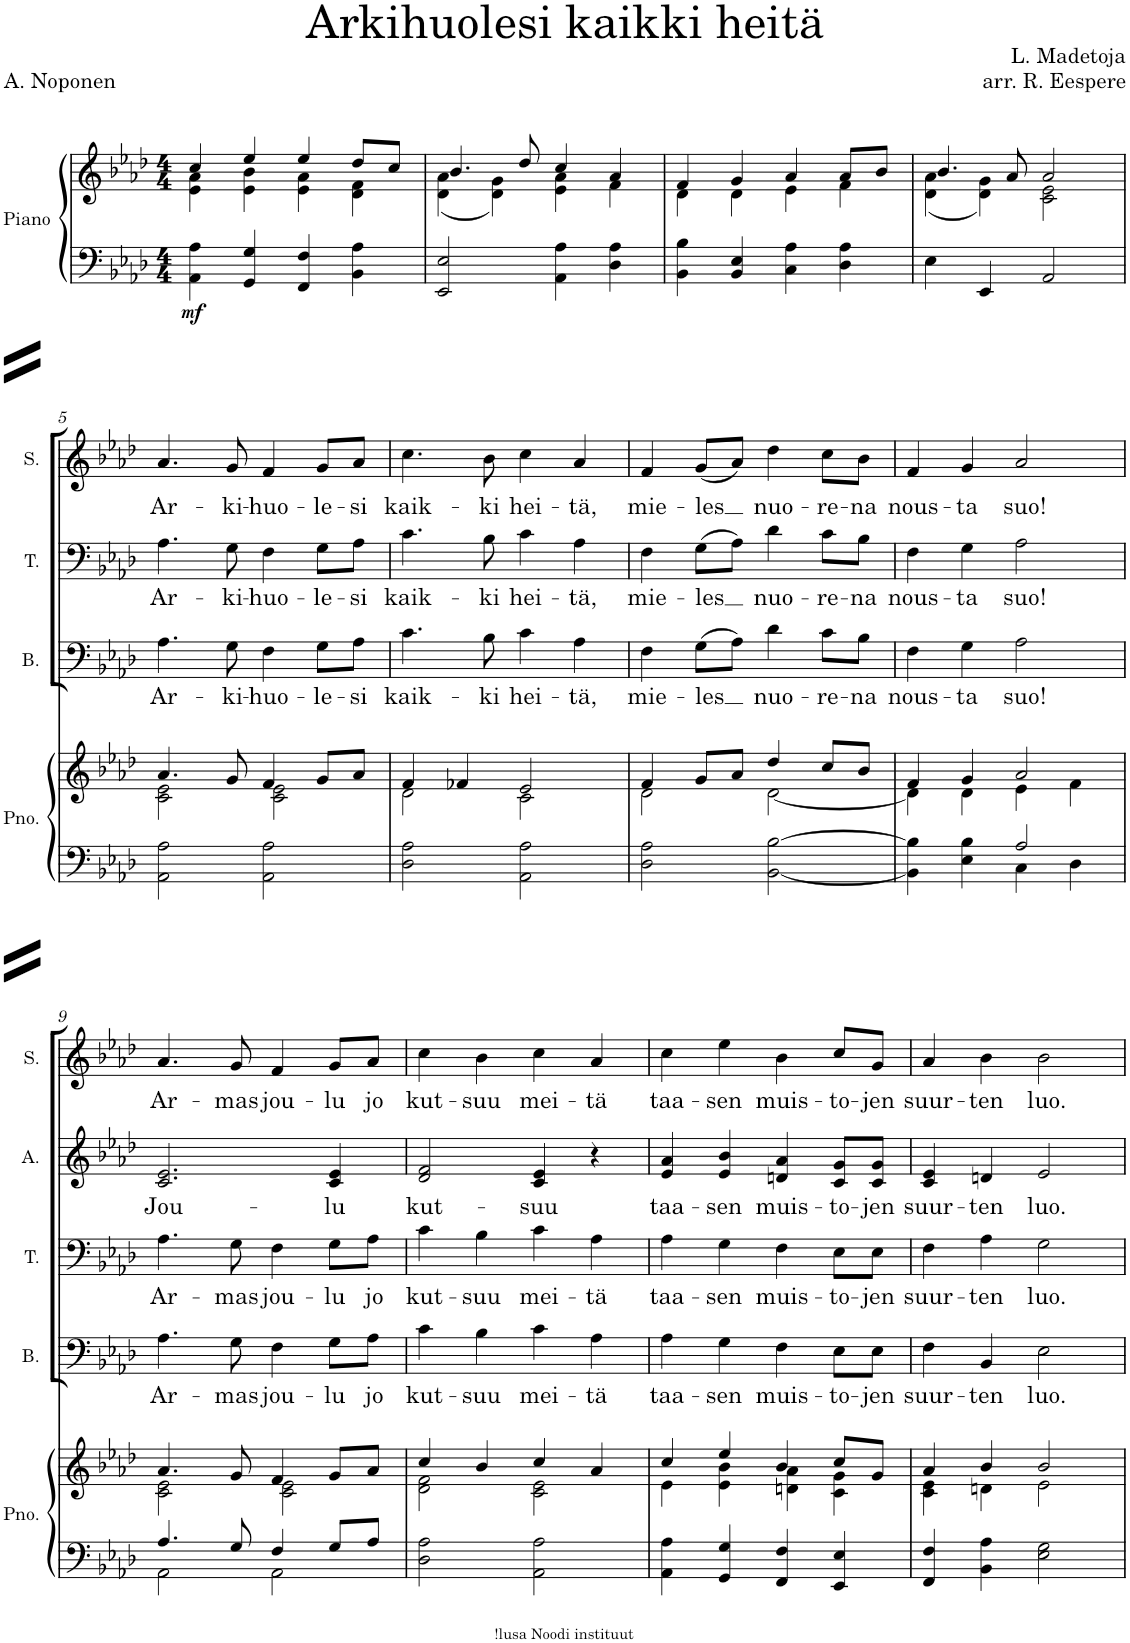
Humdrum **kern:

**kern	**kern	**dynam	**kern	**text	**kern	**text	**kern	**text	**kern	**text
*part5	*part5	*part5	*part4	*part4	*part3	*part3	*part2	*part2	*part1	*part1
*staff6	*staff5	*staff5/6	*staff4	*staff4	*staff3	*staff3	*staff2	*staff2	*staff1	*staff1
*I"Piano	*	*	*I"Bass	*	*I"Tenor	*	*I"Alto	*	*I"Soprano	*
*I'Pno.	*	*	*I'B.	*	*I'T.	*	*I'A.	*	*I'S.	*
*clefF4	*clefG2	*	*clefF4	*	*clefF4	*	*clefG2	*	*clefG2	*
*	*	*	*	*	*	*	*Trd1c2	*	*	*
*k[b-e-a-d-]	*k[b-e-a-d-]	*	*k[b-e-a-d-]	*	*k[b-e-a-d-]	*	*k[b-e-a-d-]	*	*k[b-e-a-d-]	*
*M4/4	*M4/4	*	*M4/4	*	*M4/4	*	*M4/4	*	*M4/4	*
=1	=1	=1	=1	=1	=1	=1	=1	=1	=1	=1
*	*^	*	*	*	*	*	*	*	*	*
!	!	!	!LO:DY:b=2	!	!	!	!	!	!	!	!
4AA-\ 4A-\	4cc/	4e-\ 4a-\	mf	1r	.	1r	.	1r	.	1r	.
4GG/ 4G/	4ee-/	4e-\ 4b-\	.	.	.	.	.	.	.	.	.
4FF/ 4F/	4ee-/	4e-\ 4a-\	.	.	.	.	.	.	.	.	.
4BB-\ 4A-\	8dd-/L	4d-\ 4f\	.	.	.	.	.	.	.	.	.
.	8cc/J	.	.	.	.	.	.	.	.	.	.
=2	=2	=2	=2	=2	=2	=2	=2	=2	=2	=2	=2
2EE-/ 2E-/	4.b-/	(4d-\ 4a-\	.	1r	.	1r	.	1r	.	1r	.
.	.	4d-\ 4g\)	.	.	.	.	.	.	.	.	.
.	8dd-/	.	.	.	.	.	.	.	.	.	.
4AA-\ 4A-\	4cc/	4e-\ 4a-\	.	.	.	.	.	.	.	.	.
4D-\ 4A-\	4a-/	4f\	.	.	.	.	.	.	.	.	.
=3	=3	=3	=3	=3	=3	=3	=3	=3	=3	=3	=3
4BB-\ 4B-\	4f/	4d-\	.	1r	.	1r	.	1r	.	1r	.
4BB-/ 4E-/	4g/	4d-\	.	.	.	.	.	.	.	.	.
4C\ 4A-\	4a-/	4e-\	.	.	.	.	.	.	.	.	.
4D-\ 4A-\	8a-/L	4f\	.	.	.	.	.	.	.	.	.
.	8b-/J	.	.	.	.	.	.	.	.	.	.
=4	=4	=4	=4	=4	=4	=4	=4	=4	=4	=4	=4
4E-\	4.b-/	(4d-\ 4a-\	.	1r	.	1r	.	1r	.	1r	.
4EE-/	.	4d-\ 4g\)	.	.	.	.	.	.	.	.	.
.	8a-/	.	.	.	.	.	.	.	.	.	.
2AA-/	2a-/	2c\ 2e-\	.	.	.	.	.	.	.	.	.
!!LO:LB:g=z
=5	=5	=5	=5	=5	=5	=5	=5	=5	=5	=5	=5
!	!	!	!	!	!LO:LY:b	!	!LO:LY:b	!	!	!	!LO:LY:b
2AA-\ 2A-\	4.a-/	2c\ 2e-\	.	4.A-\	Ar-	4.A-\	Ar-	1r	.	4.a-/	Ar-
!	!	!	!	!	!LO:LY:b	!	!LO:LY:b	!	!	!	!LO:LY:b
.	8g/	.	.	8G\	-ki-	8G\	-ki-	.	.	8g/	-ki-
!	!	!	!	!	!LO:LY:b	!	!LO:LY:b	!	!	!	!LO:LY:b
2AA-\ 2A-\	4f/	2c\ 2e-\	.	4F\	-huo-	4F\	-huo-	.	.	4f/	-huo-
!	!	!	!	!	!LO:LY:b	!	!LO:LY:b	!	!	!	!LO:LY:b
.	8g/L	.	.	8G\L	-le-	8G\L	-le-	.	.	8g/L	-le-
!	!	!	!	!	!LO:LY:b	!	!LO:LY:b	!	!	!	!LO:LY:b
.	8a-/J	.	.	8A-\J	-si	8A-\J	-si	.	.	8a-/J	-si
=6	=6	=6	=6	=6	=6	=6	=6	=6	=6	=6	=6
!	!	!	!	!	!LO:LY:b	!	!LO:LY:b	!	!	!	!LO:LY:b
2D-\ 2A-\	4f/	2d-\	.	4.c\	kaik-	4.c\	kaik-	1r	.	4.cc\	kaik-
.	4f-X/	.	.	.	.	.	.	.	.	.	.
!	!	!	!	!	!LO:LY:b	!	!LO:LY:b	!	!	!	!LO:LY:b
.	.	.	.	8B-\	-ki	8B-\	-ki	.	.	8b-\	-ki
!	!	!	!	!	!LO:LY:b	!	!LO:LY:b	!	!	!	!LO:LY:b
2AA-\ 2A-\	2e-/	2c\	.	4c\	hei-	4c\	hei-	.	.	4cc\	hei-
!	!	!	!	!	!LO:LY:b	!	!LO:LY:b	!	!	!	!LO:LY:b
.	.	.	.	4A-\	-tä,	4A-\	-tä,	.	.	4a-/	-tä,
=7	=7	=7	=7	=7	=7	=7	=7	=7	=7	=7	=7
!	!	!	!	!	!LO:LY:b	!	!LO:LY:b	!	!	!	!LO:LY:b
2D-\ 2A-\	4f/	2d-\	.	4F\	mie-	4F\	mie-	1r	.	4f/	mie-
!	!	!	!	!	!LO:LY:b	!	!LO:LY:b	!	!	!	!LO:LY:b
.	8g/L	.	.	(8G\L	-les	(8G\L	-les	.	.	(8g/L	-les
.	8a-/J	.	.	8A-\J)	.	8A-\J)	.	.	.	8a-/J)	.
!	!	!	!	!	!LO:LY:b	!	!LO:LY:b	!	!	!	!LO:LY:b
[2BB-\ [2B-\	4dd-/	[2d-\	.	4d-\	nuo-	4d-\	nuo-	.	.	4dd-\	nuo-
!	!	!	!	!	!LO:LY:b	!	!LO:LY:b	!	!	!	!LO:LY:b
.	8cc/L	.	.	8c\L	-re-	8c\L	-re-	.	.	8cc\L	-re-
!	!	!	!	!	!LO:LY:b	!	!LO:LY:b	!	!	!	!LO:LY:b
.	8b-/J	.	.	8B-\J	-na	8B-\J	-na	.	.	8b-\J	-na
=8	=8	=8	=8	=8	=8	=8	=8	=8	=8	=8	=8
*^	*	*	*	*	*	*	*	*	*	*	*
!	!	!	!	!	!	!LO:LY:b	!	!LO:LY:b	!	!	!	!LO:LY:b
4BB-\] 4B-\]	2ryy	4f/	4d-\]	.	4F\	nous-	4F\	nous-	1r	.	4f/	nous-
!	!	!	!	!	!	!LO:LY:b	!	!LO:LY:b	!	!	!	!LO:LY:b
4E-\ 4B-\	.	4g/	4d-\	.	4G\	-ta	4G\	-ta	.	.	4g/	-ta
!	!	!	!	!	!	!LO:LY:b	!	!LO:LY:b	!	!	!	!LO:LY:b
2A-/	4C\	2a-/	4e-\	.	2A-\	suo!	2A-\	suo!	.	.	2a-/	suo!
.	4D-\	.	4f\	.	.	.	.	.	.	.	.	.
!!LO:LB:g=z
=9	=9	=9	=9	=9	=9	=9	=9	=9	=9	=9	=9	=9
!	!	!	!	!	!	!LO:LY:b	!	!LO:LY:b	!	!LO:LY:b	!	!LO:LY:b
4.A-/	2AA-\	4.a-/	2c\ 2e-\	.	4.A-\	Ar-	4.A-\	Ar-	2.c/ 2.e-/	Jou-	4.a-/	Ar-
!	!	!	!	!	!	!LO:LY:b	!	!LO:LY:b	!	!	!	!LO:LY:b
8G/	.	8g/	.	.	8G\	-mas	8G\	-mas	.	.	8g/	-mas
!	!	!	!	!	!	!LO:LY:b	!	!LO:LY:b	!	!	!	!LO:LY:b
4F/	2AA-\	4f/	2c\ 2e-\	.	4F\	jou-	4F\	jou-	.	.	4f/	jou-
!	!	!	!	!	!	!LO:LY:b	!	!LO:LY:b	!	!LO:LY:b	!	!LO:LY:b
8G/L	.	8g/L	.	.	8G\L	-lu	8G\L	-lu	4c/ 4e-/	-lu	8g/L	-lu
!	!	!	!	!	!	!LO:LY:b	!	!LO:LY:b	!	!	!	!LO:LY:b
8A-/J	.	8a-/J	.	.	8A-\J	jo	8A-\J	jo	.	.	8a-/J	jo
*v	*v	*	*	*	*	*	*	*	*	*	*	*
=10	=10	=10	=10	=10	=10	=10	=10	=10	=10	=10	=10
!	!	!	!	!	!LO:LY:b	!	!LO:LY:b	!	!LO:LY:b	!	!LO:LY:b
2D-\ 2A-\	4cc/	2d-\ 2f\	.	4c\	kut-	4c\	kut-	2d-/ 2f/	kut-	4cc\	kut-
!	!	!	!	!	!LO:LY:b	!	!LO:LY:b	!	!	!	!LO:LY:b
.	4b-/	.	.	4B-\	-suu	4B-\	-suu	.	.	4b-\	-suu
!	!	!	!	!	!LO:LY:b	!	!LO:LY:b	!	!LO:LY:b	!	!LO:LY:b
2AA-\ 2A-\	4cc/	2c\ 2e-\	.	4c\	mei-	4c\	mei-	4c/ 4e-/	-suu	4cc\	mei-
!	!	!	!	!	!LO:LY:b	!	!LO:LY:b	!	!	!	!LO:LY:b
.	4a-/	.	.	4A-\	-tä	4A-\	-tä	4r	.	4a-/	-tä
=11	=11	=11	=11	=11	=11	=11	=11	=11	=11	=11	=11
!	!	!	!	!	!LO:LY:b	!	!LO:LY:b	!	!LO:LY:b	!	!LO:LY:b
4AA-\ 4A-\	4cc/	4e-\	.	4A-\	taa-	4A-\	taa-	4e-/ 4a-/	taa-	4cc\	taa-
!	!	!	!	!	!LO:LY:b	!	!LO:LY:b	!	!LO:LY:b	!	!LO:LY:b
4GG/ 4G/	4ee-/	4e-\ 4b-\	.	4G\	-sen	4G\	-sen	4e-/ 4b-/	-sen	4ee-\	-sen
!	!	!	!	!	!LO:LY:b	!	!LO:LY:b	!	!LO:LY:b	!	!LO:LY:b
4FF/ 4F/	4b-/	4dn\ 4a-\	.	4F\	muis-	4F\	muis-	4dn/ 4a-/	muis-	4b-\	muis-
!	!	!	!	!	!LO:LY:b	!	!LO:LY:b	!	!LO:LY:b	!	!LO:LY:b
4EE-/ 4E-/	8cc/L	4c\ 4g\	.	8E-\L	-to-	8E-\L	-to-	8c/ 8g/L	-to-	8cc/L	-to-
!	!	!	!	!	!LO:LY:b	!	!LO:LY:b	!	!LO:LY:b	!	!LO:LY:b
.	8g/J	.	.	8E-\J	-jen	8E-\J	-jen	8c/ 8g/J	-jen	8g/J	-jen
=12	=12	=12	=12	=12	=12	=12	=12	=12	=12	=12	=12
!	!	!	!	!	!LO:LY:b	!	!LO:LY:b	!	!LO:LY:b	!	!LO:LY:b
4FF/ 4F/	4a-/	4c\ 4e-\	.	4F\	suur-	4F\	suur-	4c/ 4e-/	suur-	4a-/	suur-
!	!	!	!	!	!LO:LY:b	!	!LO:LY:b	!	!LO:LY:b	!	!LO:LY:b
4BB-\ 4A-\	4b-/	4dn\	.	4BB-/	-ten	4A-\	-ten	4dn/	-ten	4b-\	-ten
!	!	!	!	!	!LO:LY:b	!	!LO:LY:b	!	!LO:LY:b	!	!LO:LY:b
2E-\ 2G\	2b-/	2e-\	.	2E-\	luo.	2G\	luo.	2e-/	luo.	2b-\	luo.
*	*v	*v	*	*	*	*	*	*	*	*	*
=	=	=	=	=	=	=	=	=	=	=
*-	*-	*-	*-	*-	*-	*-	*-	*-	*-	*-
